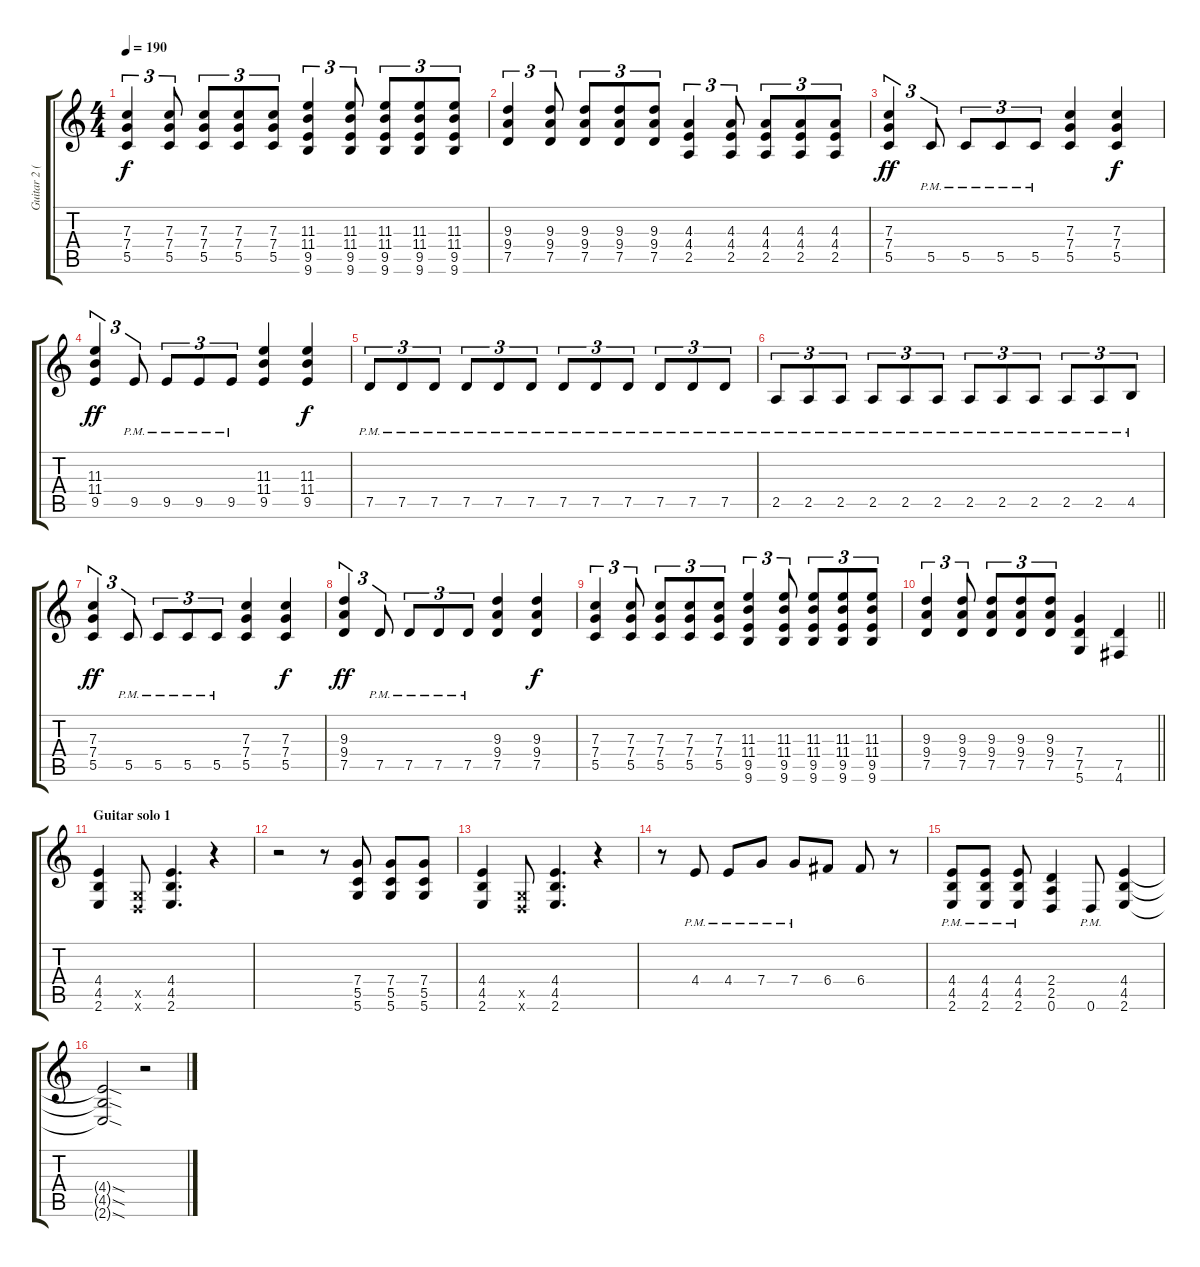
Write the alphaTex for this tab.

\track ("Guitar 2 (Rhythm)" "Guitar 2 (") {instrument distortionguitar}
\staff {score tabs}
\tuning (D4 A3 F3 C3 G2 D2) {hide}
\ts (4 4)
\tempo 190
\clef g2
\ks c
(7.3 7.4 5.5).4{tu (3 2) dy f} (7.3 7.4 5.5).8{tu (3 2)} (7.3 7.4 5.5).8{tu (3 2)} (7.3 7.4 5.5).8{tu (3 2)} (7.3 7.4 5.5).8{tu (3 2)} (11.3 11.4 9.5 9.6).4{tu (3 2)} (11.3 11.4 9.5 9.6).8{tu (3 2)} (11.3 11.4 9.5 9.6).8{tu (3 2)} (11.3 11.4 9.5 9.6).8{tu (3 2)} (11.3 11.4 9.5 9.6).8{tu (3 2)} |
(9.3 9.4 7.5).4{tu (3 2)} (9.3 9.4 7.5).8{tu (3 2)} (9.3 9.4 7.5).8{tu (3 2)} (9.3 9.4 7.5).8{tu (3 2)} (9.3 9.4 7.5).8{tu (3 2)} (4.3 4.4 2.5).4{tu (3 2)} (4.3 4.4 2.5).8{tu (3 2)} (4.3 4.4 2.5).8{tu (3 2)} (4.3 4.4 2.5).8{tu (3 2)} (4.3 4.4 2.5).8{tu (3 2)} |
(7.3 7.4 5.5).4{tu (3 2) dy ff} 5.5{pm}.8{tu (3 2)} 5.5{pm}.8{tu (3 2)} 5.5{pm}.8{tu (3 2)} 5.5{pm}.8{tu (3 2)} (7.3 7.4 5.5).4 (7.3 7.4 5.5).4{dy f} |
(11.3 11.4 9.5).4{tu (3 2) dy ff} 9.5{pm}.8{tu (3 2)} 9.5{pm}.8{tu (3 2)} 9.5{pm}.8{tu (3 2)} 9.5{pm}.8{tu (3 2)} (11.3 11.4 9.5).4 (11.3 11.4 9.5).4{dy f} |
7.5{pm}.8{tu (3 2)} 7.5{pm}.8{tu (3 2)} 7.5{pm}.8{tu (3 2)} 7.5{pm}.8{tu (3 2)} 7.5{pm}.8{tu (3 2)} 7.5{pm}.8{tu (3 2)} 7.5{pm}.8{tu (3 2)} 7.5{pm}.8{tu (3 2)} 7.5{pm}.8{tu (3 2)} 7.5{pm}.8{tu (3 2)} 7.5{pm}.8{tu (3 2)} 7.5{pm}.8{tu (3 2)} |
2.5{pm}.8{tu (3 2)} 2.5{pm}.8{tu (3 2)} 2.5{pm}.8{tu (3 2)} 2.5{pm}.8{tu (3 2)} 2.5{pm}.8{tu (3 2)} 2.5{pm}.8{tu (3 2)} 2.5{pm}.8{tu (3 2)} 2.5{pm}.8{tu (3 2)} 2.5{pm}.8{tu (3 2)} 2.5{pm}.8{tu (3 2)} 2.5{pm}.8{tu (3 2)} 4.5{pm}.8{tu (3 2)} |
(7.3 7.4 5.5).4{tu (3 2) dy ff} 5.5{pm}.8{tu (3 2)} 5.5{pm}.8{tu (3 2)} 5.5{pm}.8{tu (3 2)} 5.5{pm}.8{tu (3 2)} (7.3 7.4 5.5).4 (7.3 7.4 5.5).4{dy f} |
(9.3 9.4 7.5).4{tu (3 2) dy ff} 7.5{pm}.8{tu (3 2)} 7.5{pm}.8{tu (3 2)} 7.5{pm}.8{tu (3 2)} 7.5{pm}.8{tu (3 2)} (9.3 9.4 7.5).4 (9.3 9.4 7.5).4{dy f} |
(7.3 7.4 5.5).4{tu (3 2)} (7.3 7.4 5.5).8{tu (3 2)} (7.3 7.4 5.5).8{tu (3 2)} (7.3 7.4 5.5).8{tu (3 2)} (7.3 7.4 5.5).8{tu (3 2)} (11.3 11.4 9.5 9.6).4{tu (3 2)} (11.3 11.4 9.5 9.6).8{tu (3 2)} (11.3 11.4 9.5 9.6).8{tu (3 2)} (11.3 11.4 9.5 9.6).8{tu (3 2)} (11.3 11.4 9.5 9.6).8{tu (3 2)} |
\barLineRight lightlight
(9.3 9.4 7.5).4{tu (3 2)} (9.3 9.4 7.5).8{tu (3 2)} (9.3 9.4 7.5).8{tu (3 2)} (9.3 9.4 7.5).8{tu (3 2)} (9.3 9.4 7.5).8{tu (3 2)} (7.4 7.5 5.6).4 (7.5 4.6).4 |
\section ("" "Guitar solo 1")
(4.4 4.5 2.6).4 (0.5{x} 0.6{x}).8 (4.4 4.5 2.6).4{d} r.4 |
r.2 r.8 (7.4 5.5 5.6).8 (7.4 5.5 5.6).8 (7.4 5.5 5.6).8 |
(4.4 4.5 2.6).4 (0.5{x} 0.6{x}).8 (4.4 4.5 2.6).4{d} r.4 |
r.8 4.4{pm}.8 4.4{pm}.8 7.4{pm}.8 7.4{pm}.8 6.4.8 6.4.8 r.8 |
(4.4{pm} 4.5{pm} 2.6{pm}).8 (4.4{pm} 4.5{pm} 2.6{pm}).8 (4.4{pm} 4.5{pm} 2.6{pm}).8 (2.4 2.5 0.6).4 0.6{pm}.8 (4.4 4.5 2.6).4 |
(4.4{sod t} 4.5{sod t} 2.6{sod t}).2 r.2
